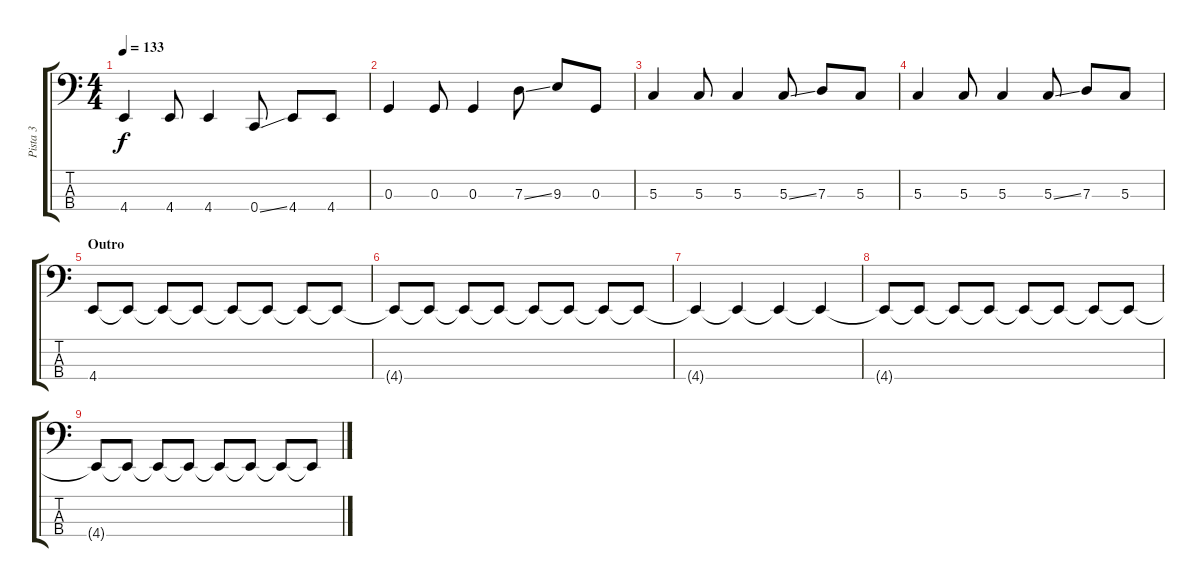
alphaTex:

\track ("Pista 3" "Pista 3") {instrument electricbasspick}
\staff {score tabs}
\tuning (F2 C2 G1 C1) {hide}
\ts (4 4)
\tempo 133
\clef f4
\ks c
4.4.4{dy f} 4.4.8 4.4.4 0.4{ss}.8 4.4.8 4.4.8 |
0.3.4 0.3.8 0.3.4 7.3{ss}.8 9.3.8 0.3.8 |
5.3.4 5.3.8 5.3.4 5.3{ss}.8 7.3.8 5.3.8 |
5.3.4 5.3.8 5.3.4 5.3{ss}.8 7.3.8 5.3.8 |
\section ("" "Outro")
4.4.8{volume 16 instrument electricbasspick} 4.4{t}.8{volume 5} 4.4{t}.8 4.4{t}.8 4.4{t}.8 4.4{t}.8 4.4{t}.8 4.4{t}.8 |
4.4{t}.8 4.4{t}.8 4.4{t}.8 4.4{t}.8 4.4{t}.8 4.4{t}.8 4.4{t}.8 4.4{t}.8 |
4.4{t}.4 4.4{t}.4 4.4{t}.4 4.4{t}.4 |
4.4{t}.8 4.4{t}.8 4.4{t}.8 4.4{t}.8 4.4{t}.8 4.4{t}.8 4.4{t}.8 4.4{t}.8 |
4.4{t}.8 4.4{t}.8 4.4{t}.8 4.4{t}.8 4.4{t}.8 4.4{t}.8 4.4{t}.8 4.4{t}.8
